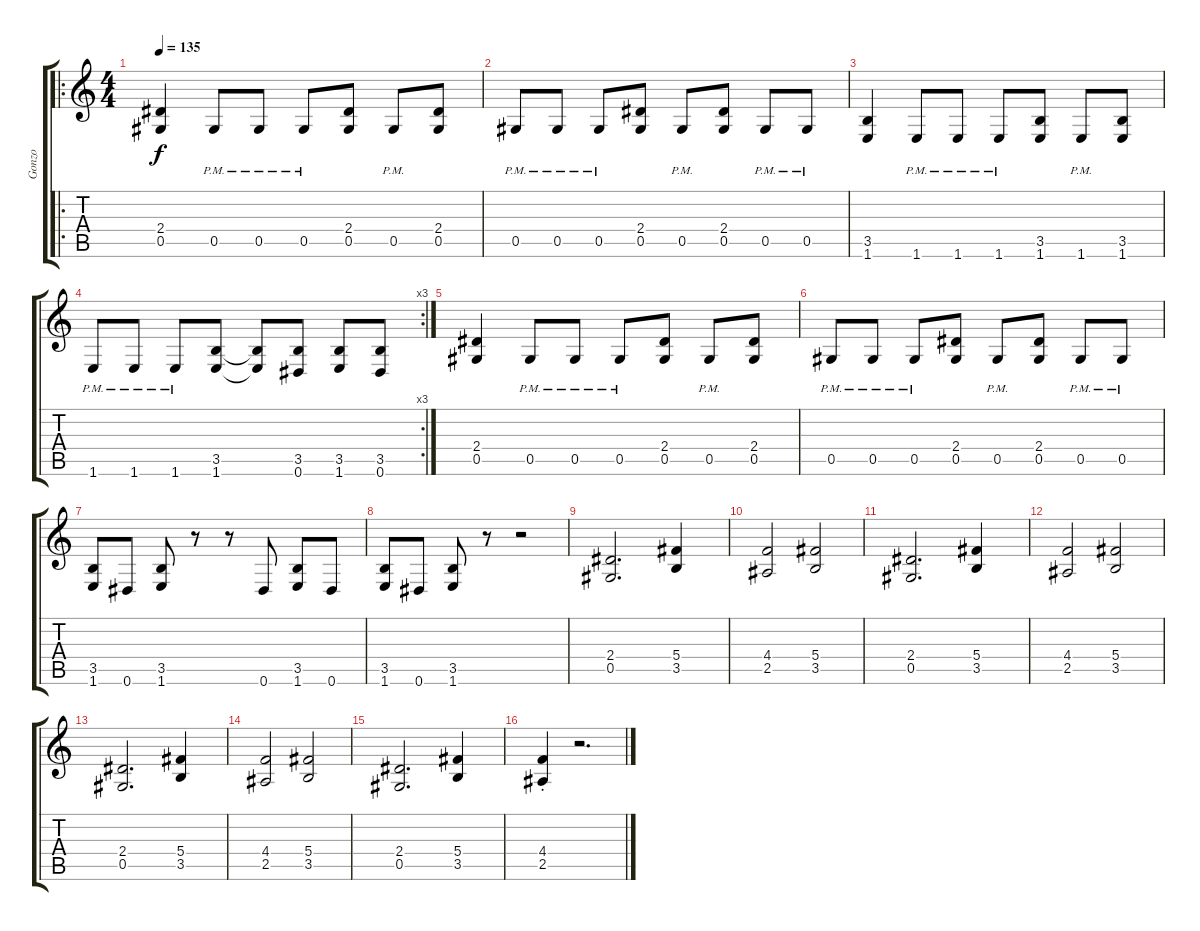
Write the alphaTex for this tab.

\track ("Gonzo" "Gonzo") {instrument distortionguitar}
\staff {score tabs}
\tuning (Eb4 Bb3 Gb3 Db3 Ab2 Eb2) {hide}
\ro
\ts (4 4)
\tempo 135
\clef g2
\ks c
(2.4 0.5).4{dy f} 0.5{pm}.8 0.5{pm}.8 0.5{pm}.8 (2.4 0.5).8 0.5{pm}.8 (2.4 0.5).8 |
0.5{pm}.8 0.5{pm}.8 0.5{pm}.8 (2.4 0.5).8 0.5{pm}.8 (2.4 0.5).8 0.5{pm}.8 0.5{pm}.8 |
(3.5 1.6).4 1.6{pm}.8 1.6{pm}.8 1.6{pm}.8 (3.5 1.6).8 1.6{pm}.8 (3.5 1.6).8 |
\rc 3
1.6{pm}.8 1.6{pm}.8 1.6{pm}.8 (3.5 1.6).8 (3.5{t} 1.6{t}).8 (3.5 0.6).8 (3.5 1.6).8 (3.5 0.6).8 |
(2.4 0.5).4 0.5{pm}.8 0.5{pm}.8 0.5{pm}.8 (2.4 0.5).8 0.5{pm}.8 (2.4 0.5).8 |
0.5{pm}.8 0.5{pm}.8 0.5{pm}.8 (2.4 0.5).8 0.5{pm}.8 (2.4 0.5).8 0.5{pm}.8 0.5{pm}.8 |
(3.5 1.6).8 0.6.8 (3.5 1.6).8 r.8 r.8 0.6.8 (3.5 1.6).8 0.6.8 |
(3.5 1.6).8 0.6.8 (3.5 1.6).8 r.8 r.2 |
(2.4 0.5).2{d} (5.4 3.5).4 |
(4.4 2.5).2 (5.4 3.5).2 |
(2.4 0.5).2{d} (5.4 3.5).4 |
(4.4 2.5).2 (5.4 3.5).2 |
(2.4 0.5).2{d} (5.4 3.5).4 |
(4.4 2.5).2 (5.4 3.5).2 |
(2.4 0.5).2{d} (5.4 3.5).4 |
(4.4{st} 2.5{st}).4 r.2{d}
